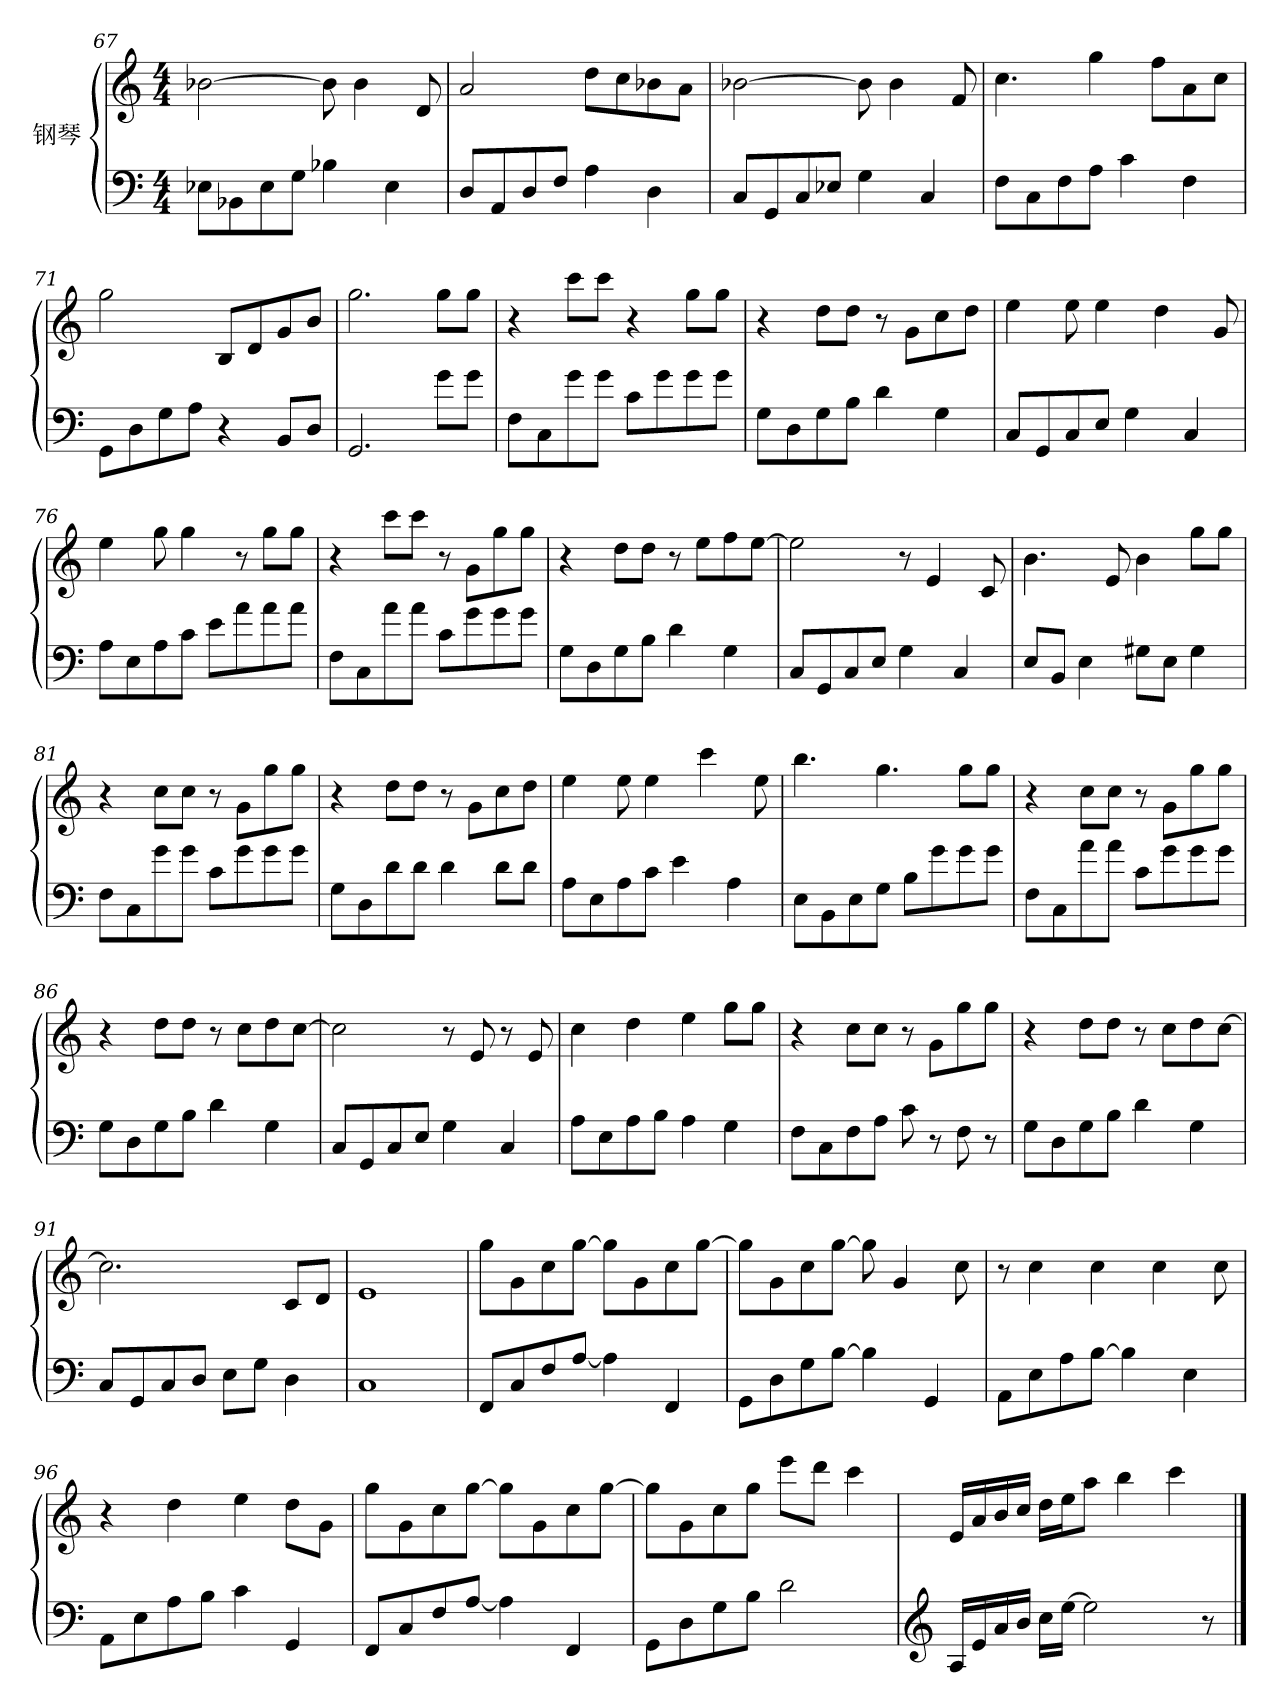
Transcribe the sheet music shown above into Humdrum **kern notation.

**kern	**kern
*part1	*part1
*staff2	*staff1
*I"钢琴	*
*clefF4	*clefG2
*k[]	*k[]
*M4/4	*M4/4
=67	=67
8E-X\L	[2b-X\
8BB-X\	.
8E-\	.
8G\J	.
4B-X\	8b-\]
.	4b-\
4E-\	.
.	8d/
=68	=68
8D/L	2a/
8AA/	.
8D/	.
8F/J	.
4A\	8dd\L
.	8cc\
4D\	8b-X\
.	8a\J
=69	=69
8C/L	[2b-X\
8GG/	.
8C/	.
8E-X/J	.
4G\	8b-\]
.	4b-\
4C/	.
.	8f/
=70	=70
8F\L	4.cc\
8C\	.
8F\	.
8A\J	4gg\
4c\	.
.	8ff\L
4F\	8a\
.	8cc\J
!!LO:LB:g=z
=71	=71
8GG\L	2gg\
8D\	.
8G\	.
8A\J	.
4r	8B/L
.	8d/
8BB/L	8g/
8D/J	8b/J
=72	=72
*k[]	*k[]
2.GG/	2.gg\
8g\L	8gg\L
8g\J	8gg\J
=73	=73
8F\L	4r
8C\	.
8g\	8ccc\L
8g\J	8ccc\J
8c\L	4r
8g\	.
8g\	8gg\L
8g\J	8gg\J
=74	=74
8G\L	4r
8D\	.
8G\	8dd\L
8B\J	8dd\J
4d\	8r
.	8g\L
4G\	8cc\
.	8dd\J
=75	=75
8C/L	4ee\
8GG/	.
8C/	8ee\
8E/J	4ee\
4G\	.
.	4dd\
4C/	.
.	8g/
=76	=76
8A\L	4ee\
8E\	.
8A\	8gg\
8c\J	4gg\
8e\L	.
8a\	8r
8a\	8gg\L
8a\J	8gg\J
=77	=77
8F\L	4r
8C\	.
8a\	8ccc\L
8a\J	8ccc\J
8c\L	8r
8g\	8g\L
8g\	8gg\
8g\J	8gg\J
=78	=78
8G\L	4r
8D\	.
8G\	8dd\L
8B\J	8dd\J
4d\	8r
.	8ee\L
4G\	8ff\
.	[8ee\J
!!LO:LB:g=z
=79	=79
8C/L	2ee\]
8GG/	.
8C/	.
8E/J	.
4G\	8r
.	4e/
4C/	.
.	8c/
=80	=80
8E/L	4.b\
8BB/J	.
4E\	.
.	8e/
8G#X\L	4b\
8E\J	.
4G#\	8gg\L
.	8gg\J
=81	=81
8F\L	4r
8C\	.
8g\	8cc\L
8g\J	8cc\J
8c\L	8r
8g\	8g\L
8g\	8gg\
8g\J	8gg\J
=82	=82
8G\L	4r
8D\	.
8d\	8dd\L
8d\J	8dd\J
4d\	8r
.	8g\L
8d\L	8cc\
8d\J	8dd\J
=83	=83
8A\L	4ee\
8E\	.
8A\	8ee\
8c\J	4ee\
4e\	.
.	4ccc\
4A\	.
.	8ee\
=84	=84
8E\L	4.bb\
8BB\	.
8E\	.
8G\J	4.gg\
8B\L	.
8g\	.
8g\	8gg\L
8g\J	8gg\J
=85	=85
8F\L	4r
8C\	.
8a\	8cc\L
8a\J	8cc\J
8c\L	8r
8g\	8g\L
8g\	8gg\
8g\J	8gg\J
=86	=86
8G\L	4r
8D\	.
8G\	8dd\L
8B\J	8dd\J
4d\	8r
.	8cc\L
4G\	8dd\
.	[8cc\J
!!LO:LB:g=z
=87	=87
8C/L	2cc\]
8GG/	.
8C/	.
8E/J	.
4G\	8r
.	8e/
4C/	8r
.	8e/
=88	=88
8A\L	4cc\
8E\	.
8A\	4dd\
8B\J	.
4A\	4ee\
4G\	8gg\L
.	8gg\J
=89	=89
8F\L	4r
8C\	.
8F\	8cc\L
8A\J	8cc\J
8c\	8r
8r	8g\L
8F\	8gg\
8r	8gg\J
=90	=90
8G\L	4r
8D\	.
8G\	8dd\L
8B\J	8dd\J
4d\	8r
.	8cc\L
4G\	8dd\
.	[8cc\J
=91	=91
8C/L	2.cc\]
8GG/	.
8C/	.
8D/J	.
8E\L	.
8G\J	.
4D\	8c/L
.	8d/J
=92	=92
1C	1e
=93	=93
8FF/L	8gg\L
8C/	8g\
8F/	8cc\
[8A/J	[8gg\J
4A\]	8gg\L]
.	8g\
4FF/	8cc\
.	[8gg\J
=94	=94
8GG\L	8gg\L]
8D\	8g\
8G\	8cc\
[8B\J	[8gg\J
4B\]	8gg\]
.	4g/
4GG/	.
.	8cc\
=95	=95
8AA\L	8r
8E\	4cc\
8A\	.
[8B\J	4cc\
4B\]	.
.	4cc\
4E\	.
.	8cc\
!!LO:LB:g=z
=96	=96
8AA\L	4r
8E\	.
8A\	4dd\
8B\J	.
4c\	4ee\
4GG/	8dd\L
.	8g\J
=97	=97
8FF/L	8gg\L
8C/	8g\
8F/	8cc\
[8A/J	[8gg\J
4A\]	8gg\L]
.	8g\
4FF/	8cc\
.	[8gg\J
=98	=98
8GG\L	8gg\L]
8D\	8g\
8G\	8cc\
8B\J	8gg\J
2d\	8eee\L
.	8ddd\J
.	4ccc\
=99	=99
*clefG2	*
16A/LL	16e/LL
16e/	16a/
16a/	16b/
16b/JJ	16cc/JJ
16cc\LL	16dd\LL
[16ee\JJ	16ee\J
2ee\]	8aa\J
.	4bb\
.	4ccc\
8r	.
==	==
*-	*-
